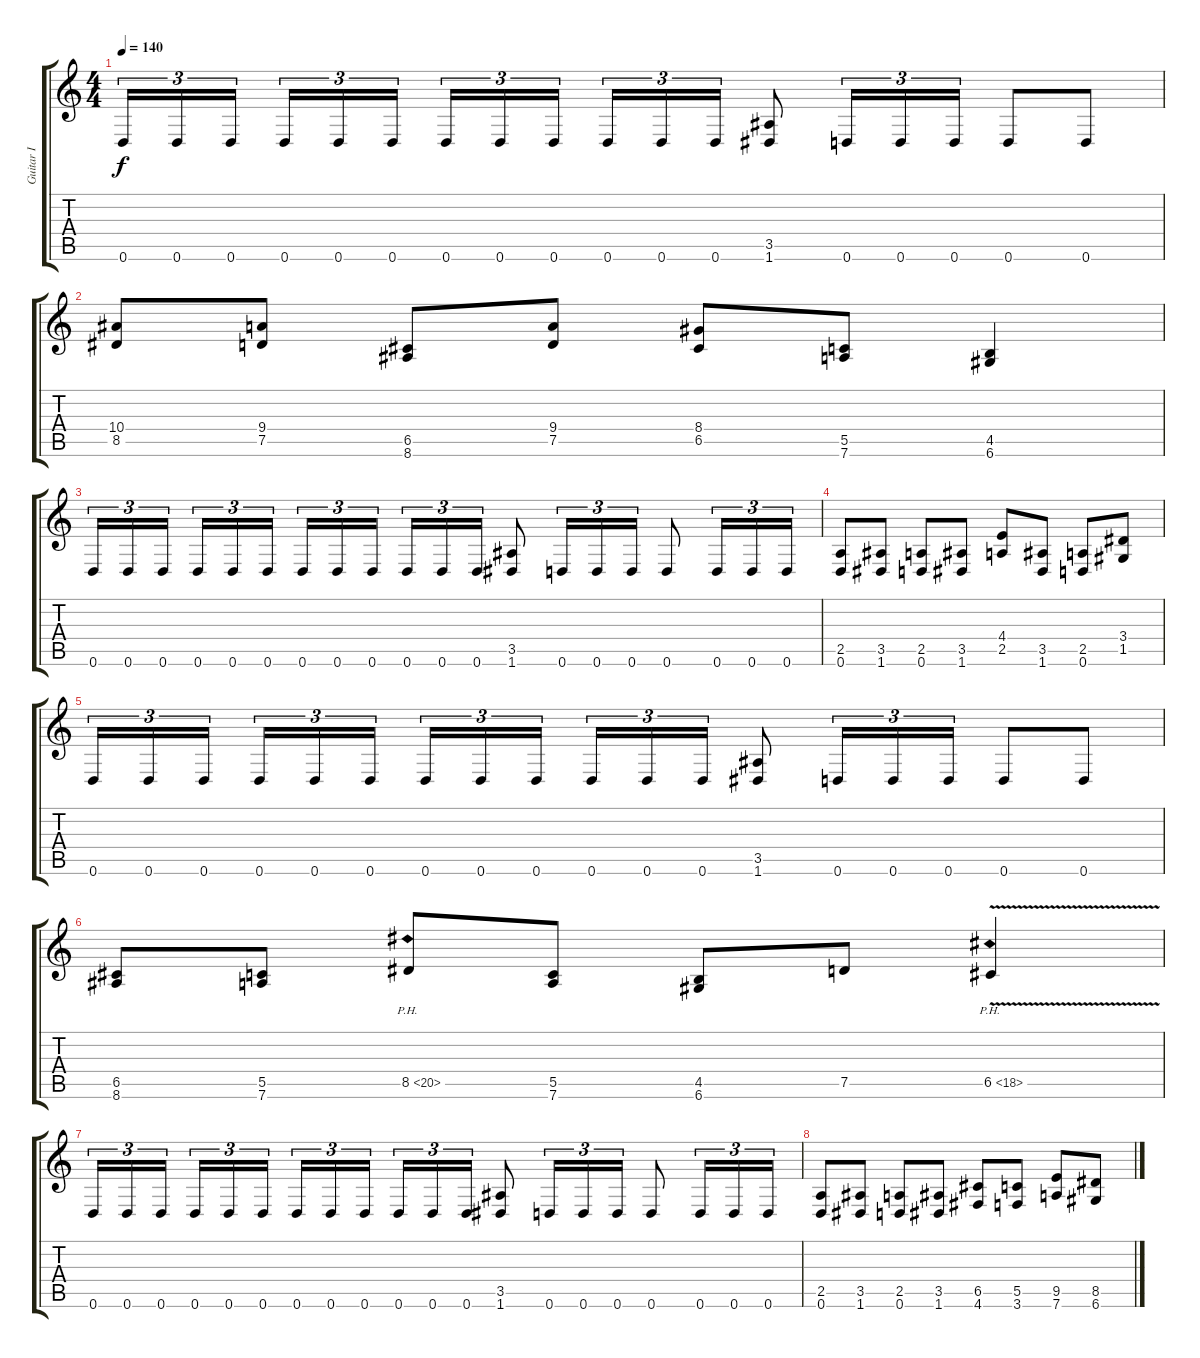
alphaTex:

\track ("Guitar I" "Guitar I") {instrument distortionguitar}
\staff {score tabs}
\tuning (D4 A3 F3 C3 G2 D2) {hide}
\ts (4 4)
\tempo 140
\clef g2
\ks c
0.6.16{tu (3 2) dy f} 0.6.16{tu (3 2)} 0.6.16{tu (3 2) beam splitsecondary} 0.6.16{tu (3 2)} 0.6.16{tu (3 2)} 0.6.16{tu (3 2)} 0.6.16{tu (3 2)} 0.6.16{tu (3 2)} 0.6.16{tu (3 2) beam splitsecondary} 0.6.16{tu (3 2)} 0.6.16{tu (3 2)} 0.6.16{tu (3 2)} (3.5 1.6).8 0.6.16{tu (3 2)} 0.6.16{tu (3 2)} 0.6.16{tu (3 2)} 0.6.8 0.6.8 |
(10.4 8.5).8 (9.4 7.5).8 (6.5 8.6).8 (9.4 7.5).8 (8.4 6.5).8 (5.5 7.6).8 (4.5 6.6).4 |
0.6.16{tu (3 2)} 0.6.16{tu (3 2)} 0.6.16{tu (3 2) beam splitsecondary} 0.6.16{tu (3 2)} 0.6.16{tu (3 2)} 0.6.16{tu (3 2)} 0.6.16{tu (3 2)} 0.6.16{tu (3 2)} 0.6.16{tu (3 2) beam splitsecondary} 0.6.16{tu (3 2)} 0.6.16{tu (3 2)} 0.6.16{tu (3 2)} (3.5 1.6).8 0.6.16{tu (3 2)} 0.6.16{tu (3 2)} 0.6.16{tu (3 2)} 0.6.8 0.6.16{tu (3 2)} 0.6.16{tu (3 2)} 0.6.16{tu (3 2)} |
(2.5 0.6).8 (3.5 1.6).8 (2.5 0.6).8 (3.5 1.6).8 (4.4 2.5).8 (3.5 1.6).8 (2.5 0.6).8 (3.4 1.5).8 |
0.6.16{tu (3 2)} 0.6.16{tu (3 2)} 0.6.16{tu (3 2) beam splitsecondary} 0.6.16{tu (3 2)} 0.6.16{tu (3 2)} 0.6.16{tu (3 2)} 0.6.16{tu (3 2)} 0.6.16{tu (3 2)} 0.6.16{tu (3 2) beam splitsecondary} 0.6.16{tu (3 2)} 0.6.16{tu (3 2)} 0.6.16{tu (3 2)} (3.5 1.6).8 0.6.16{tu (3 2)} 0.6.16{tu (3 2)} 0.6.16{tu (3 2)} 0.6.8 0.6.8 |
(6.5 8.6).8 (5.5 7.6).8 8.5{ph 12}.8 (5.5 7.6).8 (4.5 6.6).8 7.5.8 6.5{ph 12 v}.4 |
0.6.16{tu (3 2)} 0.6.16{tu (3 2)} 0.6.16{tu (3 2) beam splitsecondary} 0.6.16{tu (3 2)} 0.6.16{tu (3 2)} 0.6.16{tu (3 2)} 0.6.16{tu (3 2)} 0.6.16{tu (3 2)} 0.6.16{tu (3 2) beam splitsecondary} 0.6.16{tu (3 2)} 0.6.16{tu (3 2)} 0.6.16{tu (3 2)} (3.5 1.6).8 0.6.16{tu (3 2)} 0.6.16{tu (3 2)} 0.6.16{tu (3 2)} 0.6.8 0.6.16{tu (3 2)} 0.6.16{tu (3 2)} 0.6.16{tu (3 2)} |
(2.5 0.6).8 (3.5 1.6).8 (2.5 0.6).8 (3.5 1.6).8 (6.5 4.6).8 (5.5 3.6).8 (9.5 7.6).8 (8.5 6.6).8
